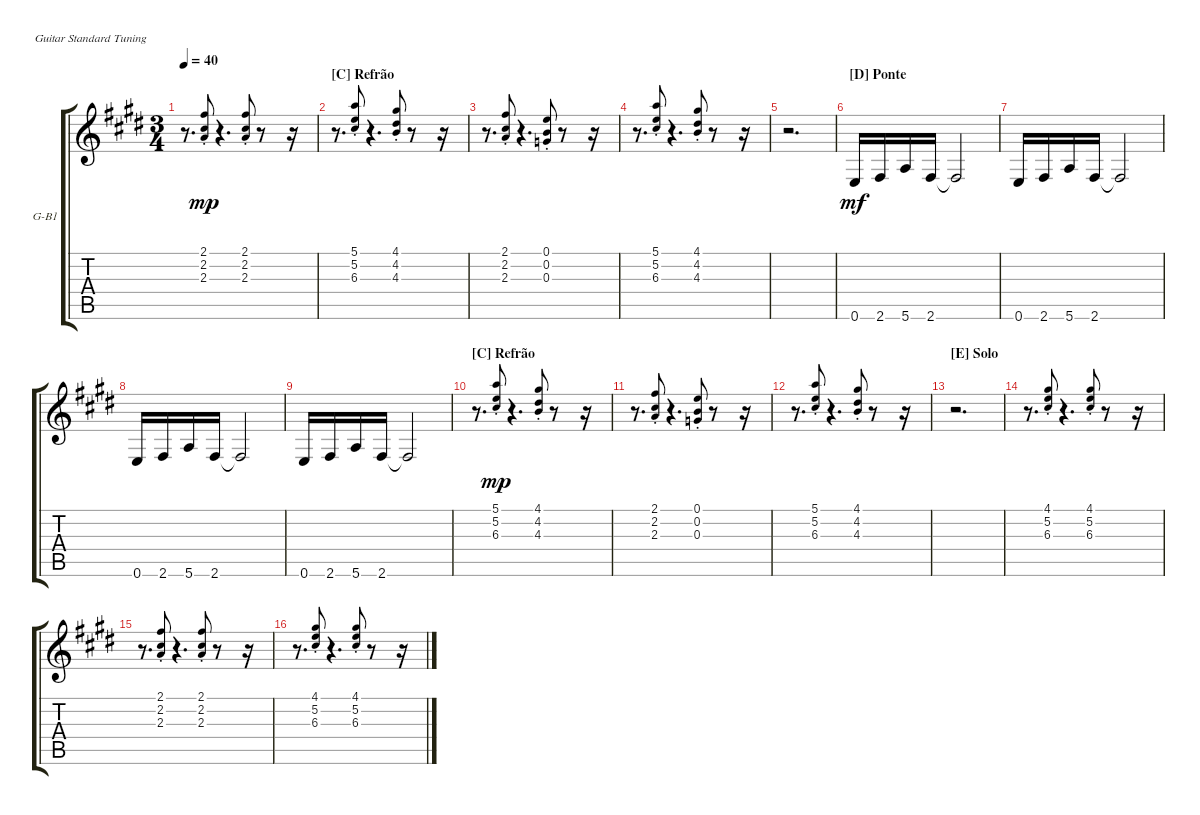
\defaultSystemsLayout 4
\bracketExtendMode groupsimilarinstruments
\firstSystemTrackNameOrientation horizontal
\otherSystemsTrackNameOrientation horizontal
\track ("Guitar Base I" "G-B1") {multiBarRest instrument acousticguitarsteel}
\staff {score tabs}
\tuning (E4 B3 G3 D3 A2 E2)
\ts (3 4)
\tempo 40
\clef g2
\ks c#minor
r.8{d dy mp} (2.1{st} 2.2 2.3).8{lyrics (0 "") lyrics (1 "") lyrics (2 "") lyrics (3 "") lyrics (4 "") gr onbeat} r.4{d} (2.1 2.2 2.3{st}).8{lyrics (0 "") lyrics (1 "") lyrics (2 "") lyrics (3 "") lyrics (4 "") gr onbeat} r.8 r.16 |
\section ("C" "Refrão")
r.8{d} (5.1{st} 5.2 6.3).8{lyrics (0 "") lyrics (1 "") lyrics (2 "") lyrics (3 "") lyrics (4 "") gr onbeat} r.4{d} (4.1 4.2 4.3{st}).8{lyrics (0 "") lyrics (1 "") lyrics (2 "") lyrics (3 "") lyrics (4 "") gr onbeat} r.8 r.16 |
r.8{d} (2.1{st} 2.2 2.3).8{lyrics (0 "") lyrics (1 "") lyrics (2 "") lyrics (3 "") lyrics (4 "") gr onbeat} r.4{d} (0.1 0.2 0.3{st}).8{lyrics (0 "") lyrics (1 "") lyrics (2 "") lyrics (3 "") lyrics (4 "") gr onbeat} r.8 r.16 |
r.8{d} (5.1{st} 5.2 6.3).8{lyrics (0 "") lyrics (1 "") lyrics (2 "") lyrics (3 "") lyrics (4 "") gr onbeat} r.4{d} (4.1 4.2 4.3{st}).8{lyrics (0 "") lyrics (1 "") lyrics (2 "") lyrics (3 "") lyrics (4 "") gr onbeat} r.8 r.16 |
r.2{d} |
\section ("D" "Ponte")
0.6.16{lyrics (0 "") lyrics (1 "") lyrics (2 "") lyrics (3 "") lyrics (4 "") dy mf} 2.6.16{lyrics (0 "") lyrics (1 "") lyrics (2 "") lyrics (3 "") lyrics (4 "")} 5.6.16{lyrics (0 "") lyrics (1 "") lyrics (2 "") lyrics (3 "") lyrics (4 "")} 2.6.16{lyrics (0 "") lyrics (1 "") lyrics (2 "") lyrics (3 "") lyrics (4 "")} 2.6{t}.2{lyrics (0 "") lyrics (1 "") lyrics (2 "") lyrics (3 "") lyrics (4 "")} |
0.6.16{lyrics (0 "") lyrics (1 "") lyrics (2 "") lyrics (3 "") lyrics (4 "")} 2.6.16{lyrics (0 "") lyrics (1 "") lyrics (2 "") lyrics (3 "") lyrics (4 "")} 5.6.16{lyrics (0 "") lyrics (1 "") lyrics (2 "") lyrics (3 "") lyrics (4 "")} 2.6.16 2.6{t}.2 |
0.6.16 2.6.16 5.6.16 2.6.16 2.6{t}.2 |
0.6.16 2.6.16 5.6.16 2.6.16 2.6{t}.2 |
\section ("C" "Refrão")
r.8{d} (5.1{st} 5.2 6.3).8{gr onbeat dy mp} r.4{d} (4.1 4.2 4.3{st}).8{gr onbeat} r.8 r.16 |
r.8{d} (2.1{st} 2.2 2.3).8{gr onbeat} r.4{d} (0.1 0.2 0.3{st}).8{gr onbeat} r.8 r.16 |
r.8{d} (5.1{st} 5.2 6.3).8{gr onbeat} r.4{d} (4.1 4.2 4.3{st}).8{gr onbeat} r.8 r.16 |
\section ("E" "Solo")
r.2{d} |
r.8{d} (4.1{st} 5.2 6.3).8{gr onbeat} r.4{d} (4.1 5.2 6.3{st}).8{gr onbeat} r.8 r.16 |
r.8{d} (2.1{st} 2.2 2.3).8{gr onbeat} r.4{d} (2.1 2.2 2.3{st}).8{gr onbeat} r.8 r.16 |
r.8{d} (4.1{st} 5.2 6.3).8{gr onbeat} r.4{d} (4.1 5.2 6.3{st}).8{gr onbeat} r.8 r.16
